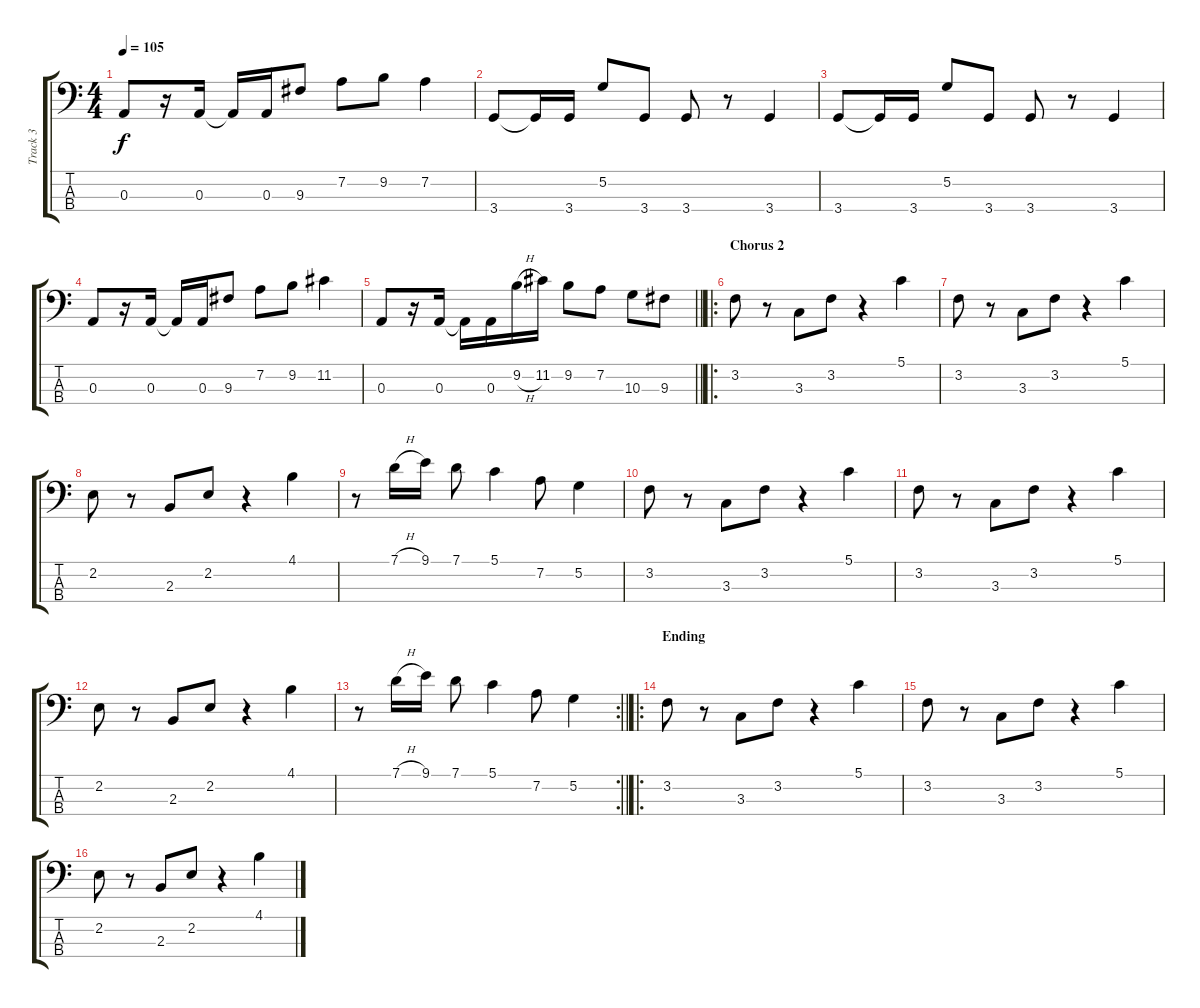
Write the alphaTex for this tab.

\track ("Track 3" "Track 3") {instrument electricbassfinger}
\staff {score tabs}
\tuning (G2 D2 A1 E1) {hide}
\ts (4 4)
\tempo 105
\clef f4
\ks c
0.3.8{dy f} r.16 0.3.16 0.3{t}.16 0.3.16 9.3.8 7.2.8 9.2.8 7.2.4 |
3.4.8 3.4{t}.16 3.4.16 5.2.8 3.4.8 3.4.8 r.8 3.4.4 |
3.4.8 3.4{t}.16 3.4.16 5.2.8 3.4.8 3.4.8 r.8 3.4.4 |
0.3.8 r.16 0.3.16 0.3{t}.16 0.3.16 9.3.8 7.2.8 9.2.8 11.2.4 |
\barLineRight lightlight
0.3.8 r.16 0.3.16 0.3{t}.16 0.3.16 9.2{h}.16 11.2.16 9.2.8 7.2.8 10.3.8 9.3.8 |
\ro
\section ("" "Chorus 2")
3.2.8 r.8 3.3.8 3.2.8 r.4 5.1.4 |
3.2.8 r.8 3.3.8 3.2.8 r.4 5.1.4 |
2.2.8 r.8 2.3.8 2.2.8 r.4 4.1.4 |
r.8 7.1{h}.16 9.1.16 7.1.8 5.1.4 7.2.8 5.2.4 |
3.2.8 r.8 3.3.8 3.2.8 r.4 5.1.4 |
3.2.8 r.8 3.3.8 3.2.8 r.4 5.1.4 |
2.2.8 r.8 2.3.8 2.2.8 r.4 4.1.4 |
\rc 2
\barLineRight lightlight
r.8 7.1{h}.16 9.1.16 7.1.8 5.1.4 7.2.8 5.2.4 |
\ro
\section ("" "Ending")
3.2.8 r.8 3.3.8 3.2.8 r.4 5.1.4 |
3.2.8 r.8 3.3.8 3.2.8 r.4 5.1.4 |
2.2.8 r.8 2.3.8 2.2.8 r.4 4.1.4
